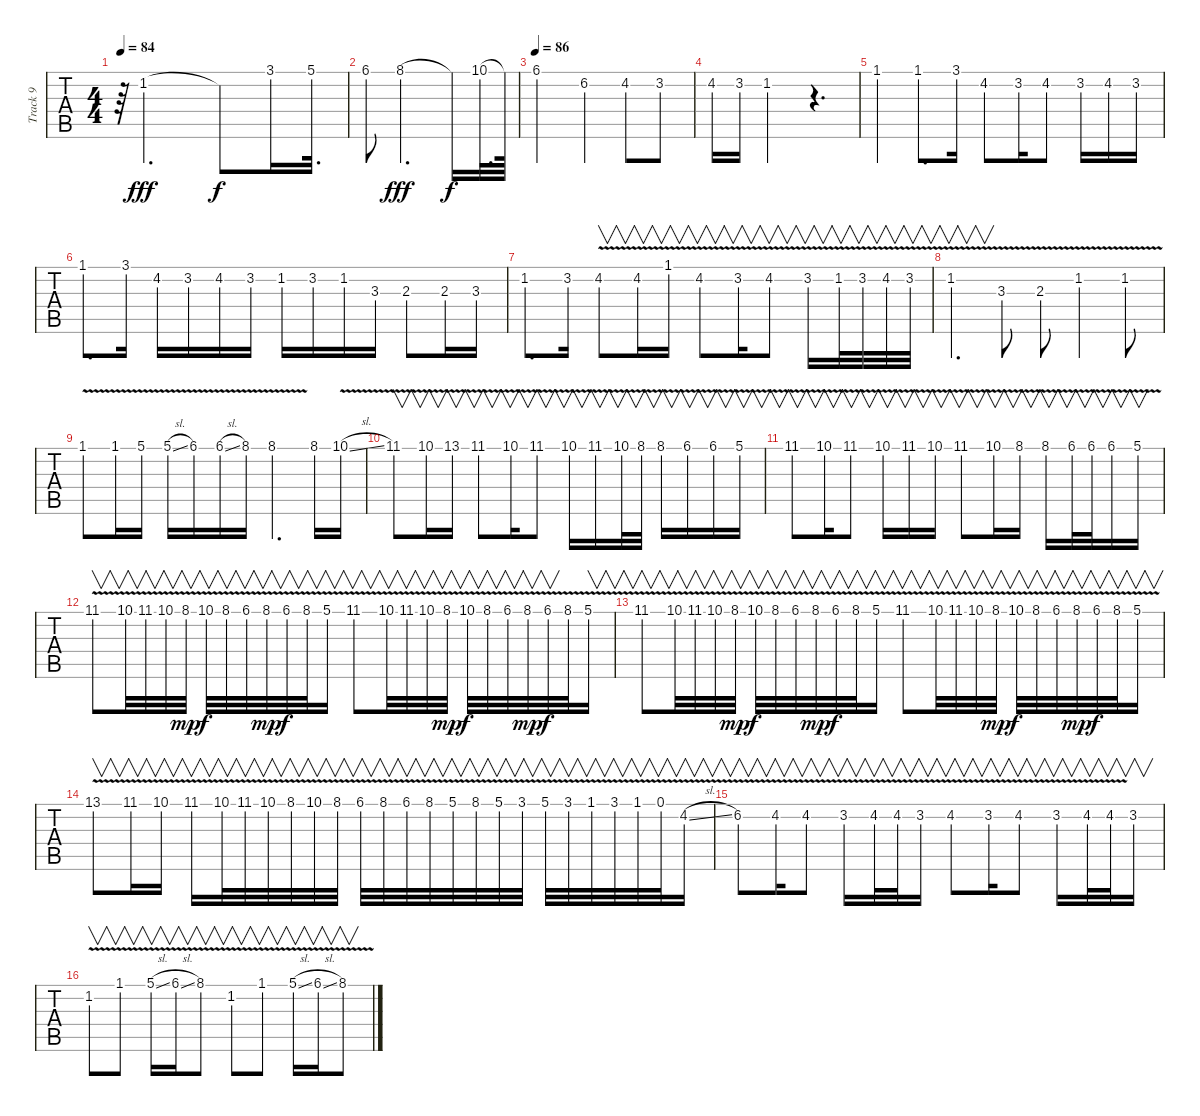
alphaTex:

\track ("Track 9" "Track 9") {instrument lead2sawtooth}
\staff {tabs}
\tuning (E4 B3 G3 D3 A2 E2) {hide}
\ts (4 4)
\tempo 84
\clef g2
\ks c
r.64{dy mf volume 2} 1.2.2{d dy fff volume 13 instrument sopranosax} 1.2{t}.8{dy f} 3.1.16 5.1.32{d} |
6.1.8 8.1.2{d dy fff} 8.1{t}.16{dy f} 10.1.32{d} 10.1{t}.64 |
\tempo 86
6.1.2 6.2.4 4.2.8 3.2.8 |
4.2.16 3.2.16 1.2.2 r.4{d} |
1.1.4 1.1.8{d} 3.1.16 4.2.8 3.2.16 4.2.8 3.2.16 4.2.16 3.2.16 |
1.1.8{d} 3.1.16 4.2.16 3.2.16 4.2.16 3.2.16 1.2.16 3.2.16 1.2.16 3.3.16 2.3.8 2.3.16 3.3.16 |
1.2.8{d} 3.2.16 4.2{v}.8{v} 4.2{v}.16{v} 1.1{v}.16{v} 4.2{v}.8{v} 3.2{v}.16{v} 4.2{v}.8{v} 3.2{v}.16{v} 1.2{v}.32{v} 3.2{v}.32{v} 4.2{v}.32{v} 3.2{v}.32{v} |
1.2{v}.4{v d} 3.3{v}.8 2.3{v}.8 1.2{v}.4 1.2{v}.8 |
1.1{v}.8 1.1{v}.16 5.1{v}.16 5.1{v sl}.16 6.1{v}.16 6.1{v sl}.16 8.1{v}.16 8.1{v}.4{d} 8.1.16 10.1{v sl}.16 |
11.1{v}.8{v} 10.1{v}.16{v} 13.1{v}.16{v} 11.1{v}.8{v} 10.1{v}.16{v} 11.1{v}.8{v} 10.1{v}.16{v} 11.1{v}.16{v} 10.1{v}.32{v} 8.1{v}.32{v} 8.1{v}.16{v} 6.1{v}.16{v} 6.1{v}.16{v} 5.1{v}.16{v} |
11.1{v}.8{v} 10.1{v}.16{v} 11.1{v}.8{v} 10.1{v}.16{v} 11.1{v}.16{v} 10.1{v}.16{v} 11.1{v}.8{v} 10.1{v}.16{v} 8.1{v}.16{v} 8.1{v}.16{v} 6.1{v}.32{v} 6.1{v}.32{v} 6.1{v}.16{v} 5.1{v}.16{v} |
11.1{v}.8{v} 10.1{v}.32{v} 11.1{v}.32{v} 10.1{v}.32{v} 8.1{v}.32{v dy mp} 10.1{v}.32{v dy f} 8.1{v}.32{v} 6.1{v}.32{v} 8.1{v}.32{v dy mp} 6.1{v}.32{v dy f} 8.1{v}.32{v} 5.1{v}.16{v} 11.1{v}.8{v} 10.1{v}.32{v} 11.1{v}.32{v} 10.1{v}.32{v} 8.1{v}.32{v dy mp} 10.1{v}.32{v dy f} 8.1{v}.32{v} 6.1{v}.32{v} 8.1{v}.32{v dy mp} 6.1{v}.32{v dy f} 8.1{v}.32 5.1{v}.16{v} |
11.1{v}.8{v} 10.1{v}.32{v} 11.1{v}.32{v} 10.1{v}.32{v} 8.1{v}.32{v dy mp} 10.1{v}.32{v dy f} 8.1{v}.32{v} 6.1{v}.32{v} 8.1{v}.32{v dy mp} 6.1{v}.32{v dy f} 8.1{v}.32{v} 5.1{v}.16{v} 11.1{v}.8{v} 10.1{v}.32{v} 11.1{v}.32{v} 10.1{v}.32{v} 8.1{v}.32{v dy mp} 10.1{v}.32{v dy f} 8.1{v}.32{v} 6.1{v}.32{v} 8.1{v}.32{v dy mp} 6.1{v}.32{v dy f} 8.1{v}.32{v} 5.1{v}.16{v} |
13.1{v}.8{v volume 15} 11.1{v}.16{v} 10.1{v}.16{v} 11.1{v}.16{v} 10.1{v}.32{v} 11.1{v}.32{v} 10.1{v}.32{v} 8.1{v}.32{v} 10.1{v}.32{v} 8.1{v}.32{v} 6.1{v}.32{v} 8.1{v}.32{v} 6.1{v}.32{v} 8.1{v}.32{v} 5.1{v}.32{v} 8.1{v}.32{v} 5.1{v}.32{v} 3.1{v}.32{v} 5.1{v}.32{v} 3.1{v}.32{v} 1.1{v}.32{v} 3.1{v}.32{v} 1.1{v}.32{v} 0.1{v}.32{v} 4.2{v sl}.16{v} |
6.2{v}.8{v} 4.2{v}.16{v} 4.2{v}.8{v} 3.2{v}.16{v} 4.2{v}.32{v} 4.2{v}.32{v} 3.2{v}.16{v} 4.2{v}.8{v} 3.2{v}.16{v} 4.2{v}.8{v} 3.2{v}.16{v} 4.2{v}.32{v} 4.2{v}.32{v} 3.2.16{v} |
1.2{v}.8{v} 1.1{v}.8{v} 5.1{v sl}.16{v} 6.1{v sl}.16{v} 8.1{v}.8{v} 1.2{v}.8{v} 1.1{v}.8{v} 5.1{v sl}.16{v} 6.1{v sl}.16{v} 8.1{v}.8{v}
